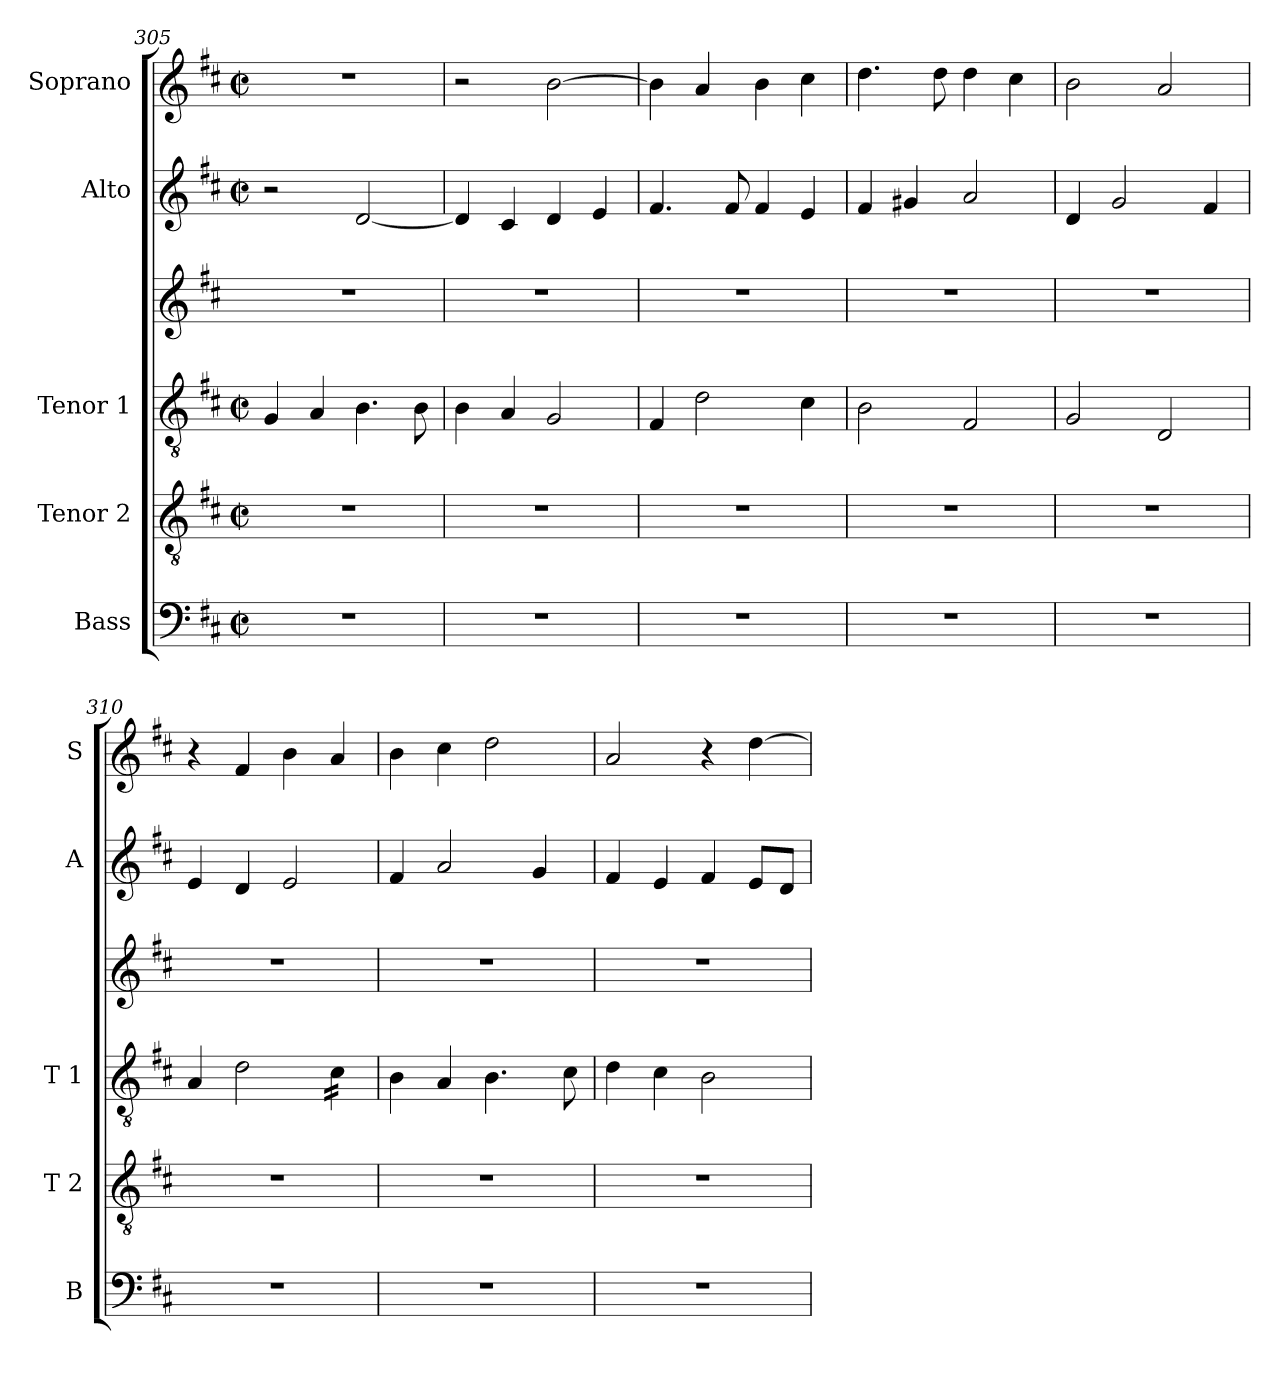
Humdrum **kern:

**kern	**kern	**kern	**kern	**kern	**kern
*part6	*part5	*part4	*part3	*part2	*part1
*staff6	*staff5	*staff4	*staff3	*staff2	*staff1
*I"Bass	*I"Tenor 2	*I"Tenor 1	*	*I"Alto	*I"Soprano
*I'B	*I'T 2	*I'T 1	*	*I'A	*I'S
*clefF4	*clefGv2	*clefGv2	*clefG2	*clefG2	*clefG2
*k[f#c#]	*k[f#c#]	*k[f#c#]	*k[f#c#]	*k[f#c#]	*k[f#c#]
*D:	*D:	*D:	*D:	*D:	*D:
*M2/2	*M2/2	*M2/2	*	*M2/2	*M2/2
*met(c|)	*met(c|)	*met(c|)	*	*met(c|)	*met(c|)
=305	=305	=305	=305	=305	=305
1r	1r	4G/	1r	2r	1r
.	.	4A/	.	.	.
.	.	4.B\	.	[<2d/	.
.	.	8B\	.	.	.
=306	=306	=306	=306	=306	=306
1r	1r	4B\	1r	4d/]	2r
.	.	4A/	.	4c#/	.
.	.	2G/	.	4d/	[>2b\
.	.	.	.	4e/	.
=307	=307	=307	=307	=307	=307
1r	1r	4F#/	1r	4.f#/	4b\]
.	.	2d\	.	.	4a/
.	.	.	.	8f#/	.
.	.	.	.	4f#/	4b\
.	.	4c#\	.	4e/	4cc#\
=308	=308	=308	=308	=308	=308
1r	1r	2B\	1r	4f#/	4.dd\
.	.	.	.	4g#X/	.
.	.	.	.	.	8dd\
.	.	2F#/	.	2a/	4dd\
.	.	.	.	.	4cc#\
=309	=309	=309	=309	=309	=309
1r	1r	2G/	1r	4d/	2b\
.	.	.	.	2g/	.
.	.	2D/	.	.	2a/
.	.	.	.	4f#/	.
=310	=310	=310	=310	=310	=310
1r	1r	4A/	1r	4e/	4r
.	.	2d\	.	4d/	4f#/
.	.	.	.	2e/	4b\
*	*	*tremolo	*	*	*
.	.	16c#\LL	.	.	4a/
.	.	16c#\	.	.	.
.	.	16c#\	.	.	.
.	.	16c#\JJ	.	.	.
*	*	*Xtremolo	*	*	*
!!LO:LB:g=z
=311	=311	=311	=311	=311	=311
1r	1r	4B\	1r	4f#/	4b\
.	.	4A/	.	2a/	4cc#\
.	.	4.B\	.	.	2dd\
.	.	.	.	4g/	.
.	.	8c#\	.	.	.
=312	=312	=312	=312	=312	=312
1r	1r	4d\	1r	4f#/	2a/
.	.	4c#\	.	4e/	.
.	.	2B\	.	4f#/	4r
.	.	.	.	8e/L	[>4dd\
.	.	.	.	8d/J	.
=	=	=	=	=	=
*-	*-	*-	*-	*-	*-
